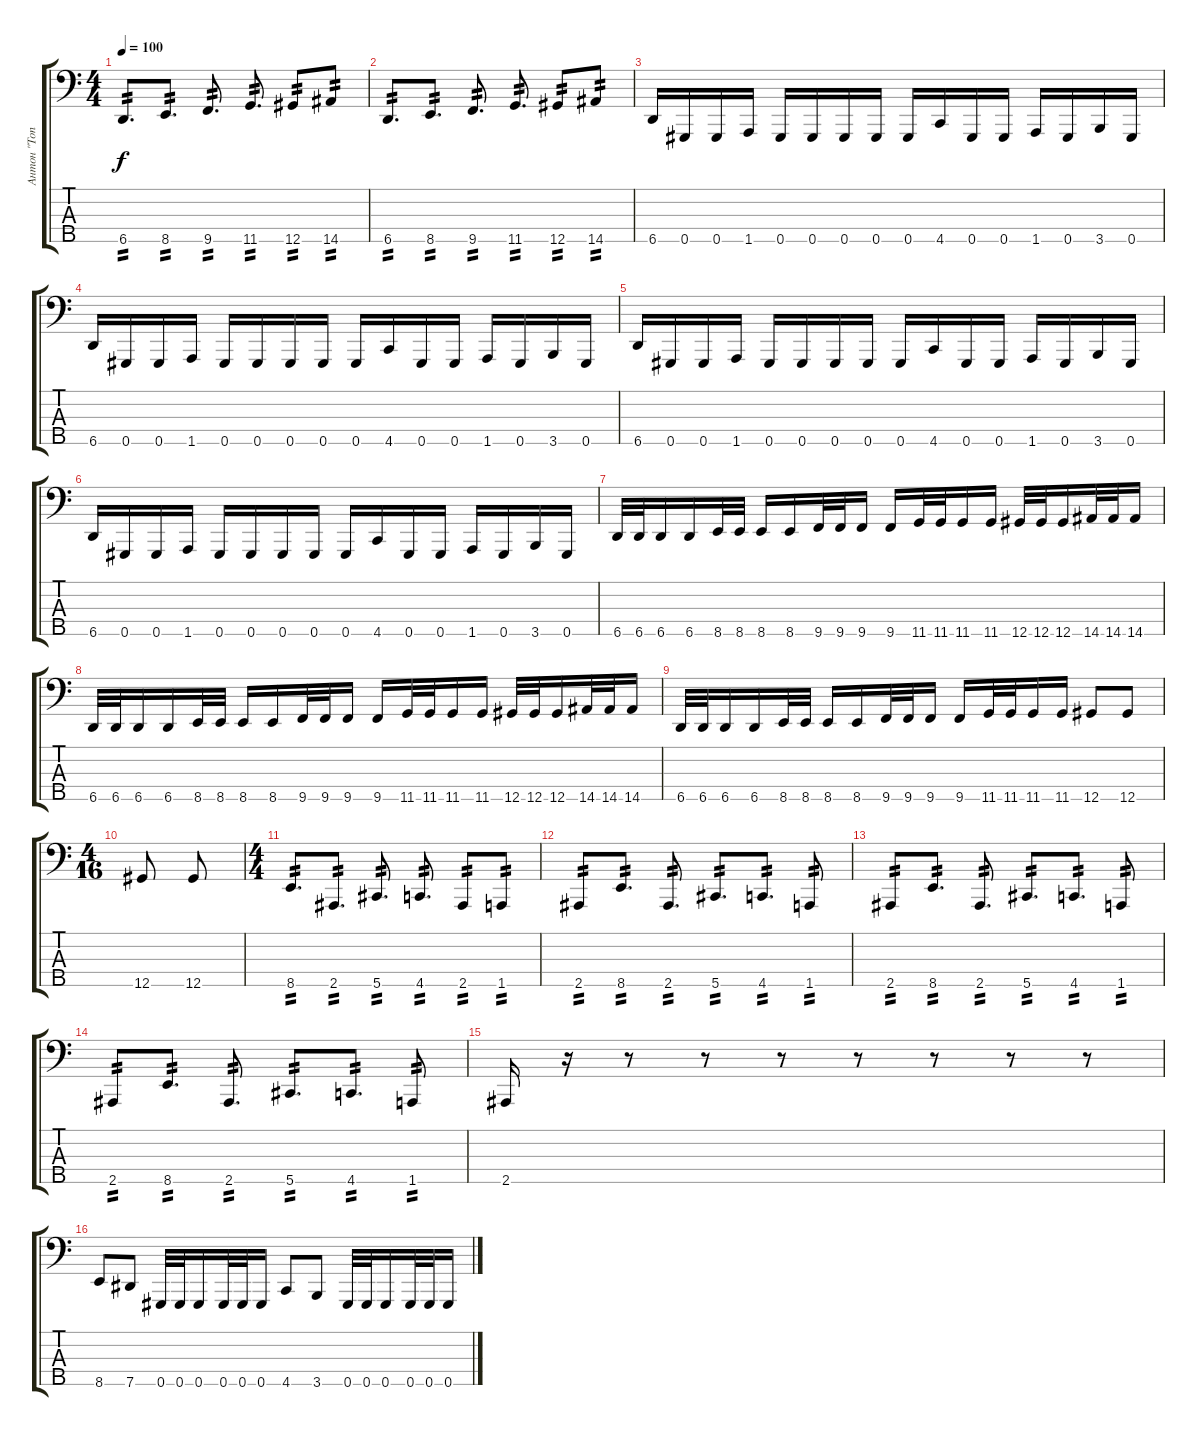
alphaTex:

\track ("Антон \"Tony\" Павлов" "Антон \"Ton") {instrument electricbasspick}
\staff {score tabs}
\tuning (E2 B1 Gb1 Db1 Ab0) {hide}
\ts (4 4)
\tempo 100
\clef f4
\ks c
6.5.8{d tp 2 dy f} 8.5.8{d tp 2} 9.5.8{d tp 2} 11.5.8{d tp 2} 12.5.8{tp 2} 14.5.8{tp 2} |
6.5.8{d tp 2} 8.5.8{d tp 2} 9.5.8{d tp 2} 11.5.8{d tp 2} 12.5.8{tp 2} 14.5.8{tp 2} |
6.5.16 0.5.16 0.5.16 1.5.16 0.5.16 0.5.16 0.5.16 0.5.16 0.5.16 4.5.16 0.5.16 0.5.16 1.5.16 0.5.16 3.5.16 0.5.16 |
6.5.16 0.5.16 0.5.16 1.5.16 0.5.16 0.5.16 0.5.16 0.5.16 0.5.16 4.5.16 0.5.16 0.5.16 1.5.16 0.5.16 3.5.16 0.5.16 |
6.5.16 0.5.16 0.5.16 1.5.16 0.5.16 0.5.16 0.5.16 0.5.16 0.5.16 4.5.16 0.5.16 0.5.16 1.5.16 0.5.16 3.5.16 0.5.16 |
6.5.16 0.5.16 0.5.16 1.5.16 0.5.16 0.5.16 0.5.16 0.5.16 0.5.16 4.5.16 0.5.16 0.5.16 1.5.16 0.5.16 3.5.16 0.5.16 |
6.5.32 6.5.32 6.5.16 6.5.16 8.5.32 8.5.32 8.5.16 8.5.16 9.5.32 9.5.32 9.5.16 9.5.16 11.5.32 11.5.32 11.5.16 11.5.16 12.5.32 12.5.32 12.5.16 14.5.32 14.5.32 14.5.16 |
6.5.32 6.5.32 6.5.16 6.5.16 8.5.32 8.5.32 8.5.16 8.5.16 9.5.32 9.5.32 9.5.16 9.5.16 11.5.32 11.5.32 11.5.16 11.5.16 12.5.32 12.5.32 12.5.16 14.5.32 14.5.32 14.5.16 |
6.5.32 6.5.32 6.5.16 6.5.16 8.5.32 8.5.32 8.5.16 8.5.16 9.5.32 9.5.32 9.5.16 9.5.16 11.5.32 11.5.32 11.5.16 11.5.16 12.5.8 12.5.8 |
\ts (4 16)
12.5.8 12.5.8 |
\ts (4 4)
8.5.8{d tp 2} 2.5.8{d tp 2} 5.5.8{d tp 2} 4.5.8{d tp 2} 2.5.8{tp 2} 1.5.8{tp 2} |
2.5.8{tp 2} 8.5.8{d tp 2} 2.5.8{d tp 2} 5.5.8{d tp 2} 4.5.8{d tp 2} 1.5.8{tp 2} |
2.5.8{tp 2} 8.5.8{d tp 2} 2.5.8{d tp 2} 5.5.8{d tp 2} 4.5.8{d tp 2} 1.5.8{tp 2} |
2.5.8{tp 2} 8.5.8{d tp 2} 2.5.8{d tp 2} 5.5.8{d tp 2} 4.5.8{d tp 2} 1.5.8{tp 2} |
2.5.16 r.16 r.8 r.8 r.8 r.8 r.8 r.8 r.8 |
8.5.8 7.5.8 0.5.32 0.5.32 0.5.16 0.5.32 0.5.32 0.5.16 4.5.8 3.5.8 0.5.32 0.5.32 0.5.16 0.5.32 0.5.32 0.5.16
